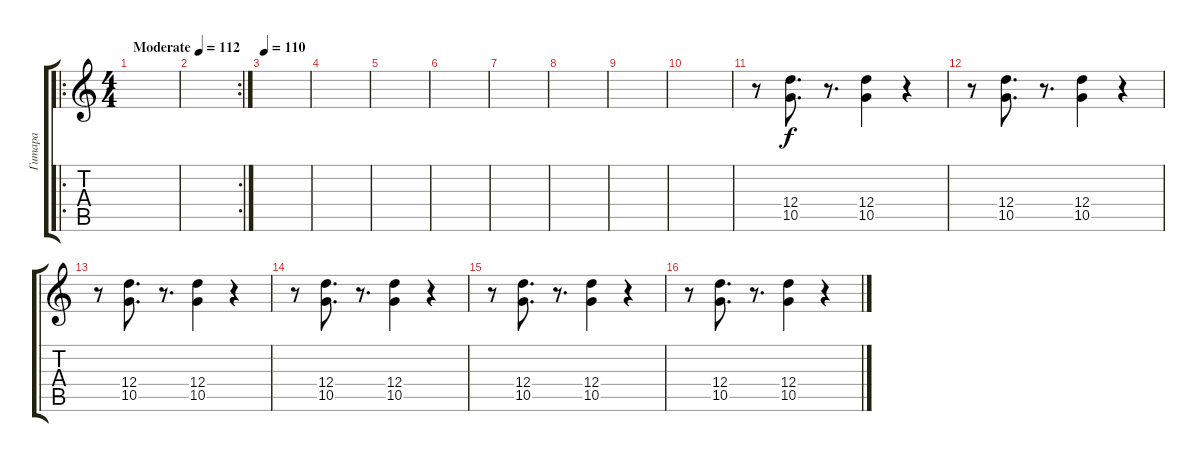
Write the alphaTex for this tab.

\track ("Гитара" "Гитара") {instrument distortionguitar}
\staff {score tabs}
\tuning (E4 B3 G3 D3 A2 E2) {hide}
\ro
\ts (4 4)
\tempo (112 "Moderate")
\clef g2
\ks c
|
\rc 2
|
\tempo 112
\tempo 110
|
|
|
|
|
|
|
|
r.8 (12.4 10.5).8{d} r.8{d} (12.4 10.5).4 r.4 |
r.8 (12.4 10.5).8{d} r.8{d} (12.4 10.5).4 r.4 |
r.8 (12.4 10.5).8{d} r.8{d} (12.4 10.5).4 r.4 |
r.8 (12.4 10.5).8{d} r.8{d} (12.4 10.5).4 r.4 |
r.8 (12.4 10.5).8{d} r.8{d} (12.4 10.5).4 r.4 |
r.8 (12.4 10.5).8{d} r.8{d} (12.4 10.5).4 r.4
